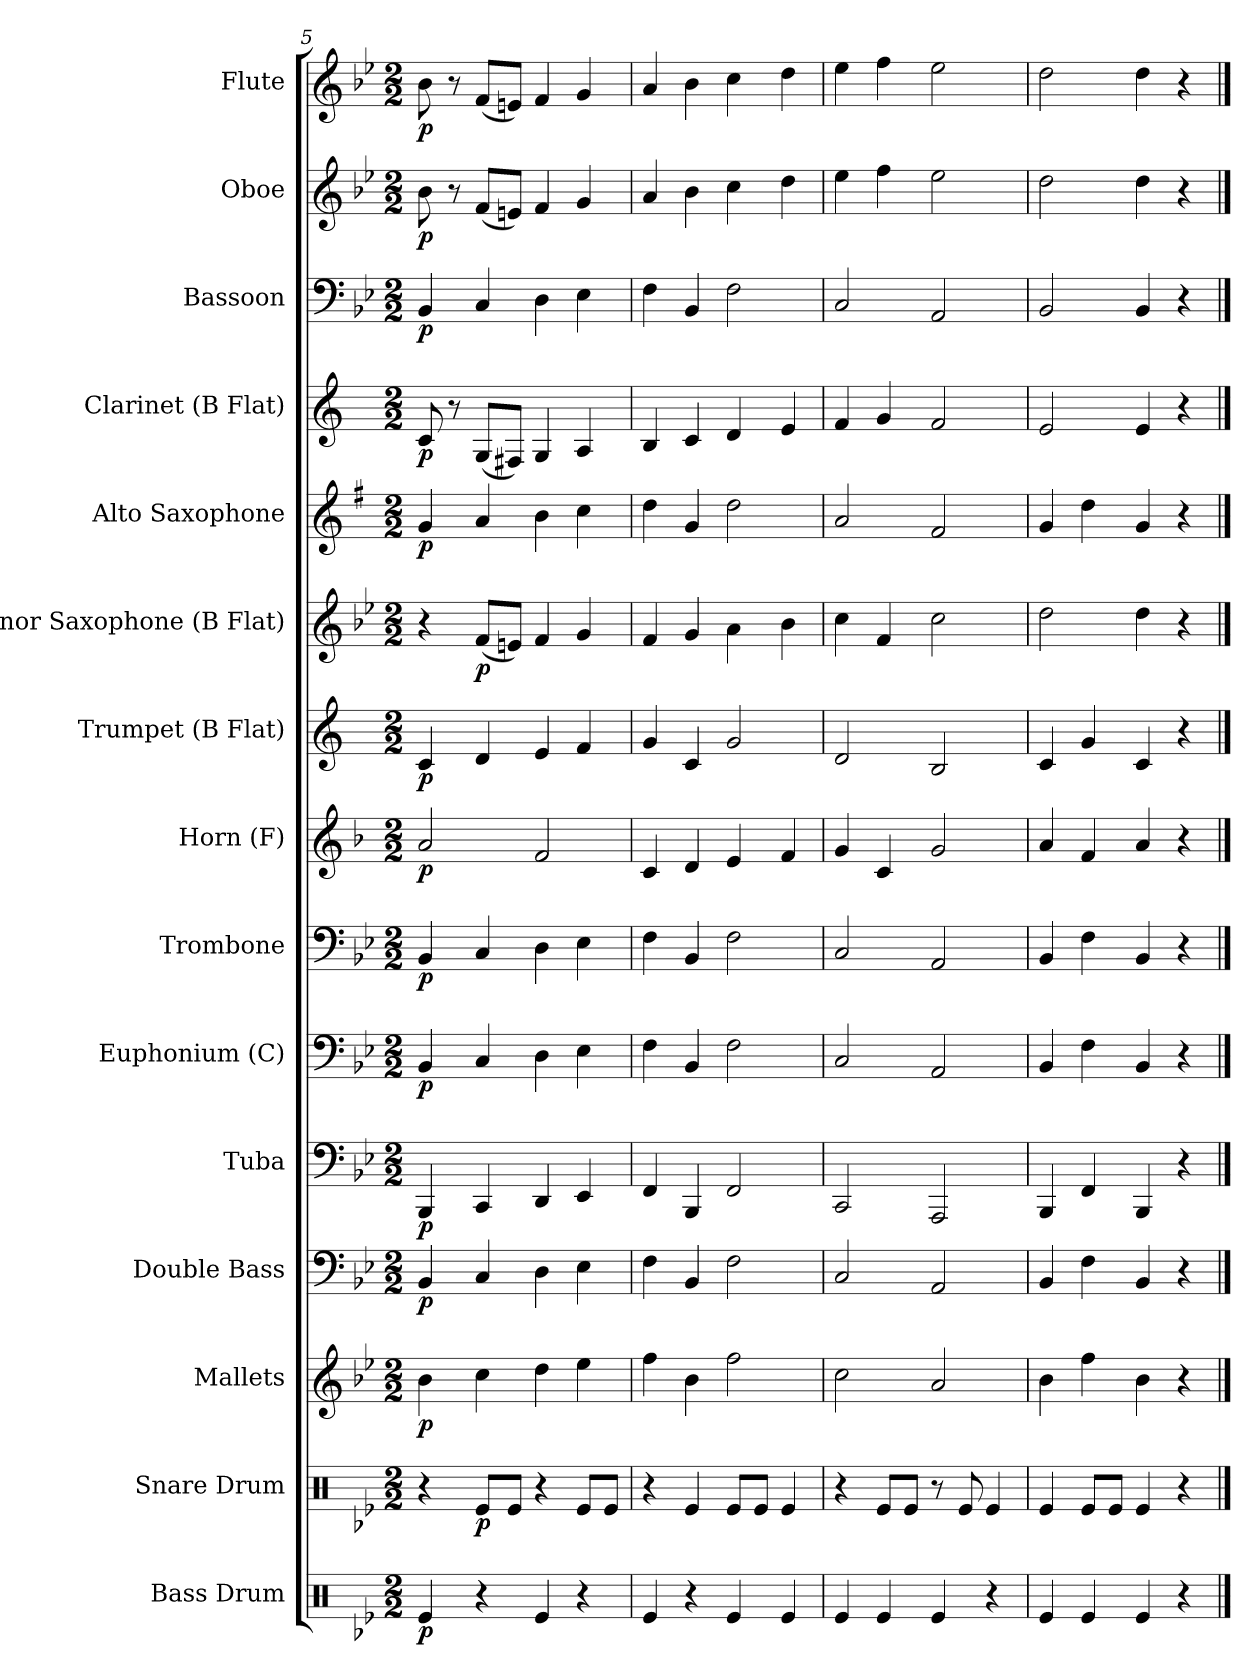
**kern	**dynam	**kern	**dynam	**kern	**dynam	**kern	**dynam	**kern	**dynam	**kern	**dynam	**kern	**dynam	**kern	**dynam	**kern	**dynam	**kern	**dynam	**kern	**dynam	**kern	**dynam	**kern	**dynam	**kern	**dynam	**kern	**dynam
*part15	*part15	*part14	*part14	*part13	*part13	*part12	*part12	*part11	*part11	*part10	*part10	*part9	*part9	*part8	*part8	*part7	*part7	*part6	*part6	*part5	*part5	*part4	*part4	*part3	*part3	*part2	*part2	*part1	*part1
*staff15	*staff15	*staff14	*staff14	*staff13	*staff13	*staff12	*staff12	*staff11	*staff11	*staff10	*staff10	*staff9	*staff9	*staff8	*staff8	*staff7	*staff7	*staff6	*staff6	*staff5	*staff5	*staff4	*staff4	*staff3	*staff3	*staff2	*staff2	*staff1	*staff1
*I"Bass Drum	*	*I"Snare Drum	*	*I"Mallets	*	*I"Double Bass	*	*I"Tuba	*	*I"Euphonium (C)	*	*I"Trombone	*	*I"Horn (F)	*	*I"Trumpet (B Flat)	*	*I"Tenor Saxophone (B Flat)	*	*I"Alto Saxophone	*	*I"Clarinet (B Flat)	*	*I"Bassoon	*	*I"Oboe	*	*I"Flute	*
*clefX	*	*clefX	*	*clefG2	*	*clefF4	*	*clefF4	*	*clefF4	*	*clefF4	*	*clefG2	*	*clefG2	*	*clefG2	*	*clefG2	*	*clefG2	*	*clefF4	*	*clefG2	*	*clefG2	*
*	*	*	*	*ITrd-14c-24	*	*ITrd7c12	*	*	*	*	*	*	*	*ITrd4c7	*	*ITrd1c2	*	*ITrd8c14	*	*ITrd5c9	*	*ITrd1c2	*	*	*	*	*	*	*
*k[b-e-]	*	*k[b-e-]	*	*k[b-e-]	*	*k[b-e-]	*	*k[b-e-]	*	*k[b-e-]	*	*k[b-e-]	*	*k[b-e-]	*	*k[b-e-]	*	*k[b-e-]	*	*k[b-e-]	*	*k[b-e-]	*	*k[b-e-]	*	*k[b-e-]	*	*k[b-e-]	*
*B-:	*	*B-:	*	*B-:	*	*B-:	*	*B-:	*	*B-:	*	*B-:	*	*B-:	*	*B-:	*	*B-:	*	*B-:	*	*B-:	*	*B-:	*	*B-:	*	*B-:	*
*M2/2	*	*M2/2	*	*M2/2	*	*M2/2	*	*M2/2	*	*M2/2	*	*M2/2	*	*M2/2	*	*M2/2	*	*M2/2	*	*M2/2	*	*M2/2	*	*M2/2	*	*M2/2	*	*M2/2	*
=5	=5	=5	=5	=5	=5	=5	=5	=5	=5	=5	=5	=5	=5	=5	=5	=5	=5	=5	=5	=5	=5	=5	=5	=5	=5	=5	=5	=5	=5
!	!LO:DY:b	!	!	!	!LO:DY:b	!	!LO:DY:b	!	!LO:DY:b	!	!LO:DY:b	!	!LO:DY:b	!	!LO:DY:b	!	!LO:DY:b	!	!	!	!LO:DY:b	!	!LO:DY:b	!	!LO:DY:b	!	!LO:DY:b	!	!LO:DY:b
4Re/	p	4r	.	4bbb-\	p	4BBB-/	p	4BBB-/	p	4BB-/	p	4BB-/	p	2d/	p	4B-/	p	4r	.	4B-/	p	8B-/	p	4BB-/	p	8b-\	p	8b-\	p
.	.	.	.	.	.	.	.	.	.	.	.	.	.	.	.	.	.	.	.	.	.	8r	.	.	.	8r	.	8r	.
!	!	!	!LO:DY:b	!	!	!	!	!	!	!	!	!	!	!	!	!	!	!	!LO:DY:b	!	!	!	!	!	!	!	!	!	!
4r	.	8Re/L	p	4cccc\	.	4CC/	.	4CC/	.	4C/	.	4C/	.	.	.	4c/	.	(8F/L	p	4c/	.	(8F/L	.	4C/	.	(8f/L	.	(8f/L	.
.	.	8Re/J	.	.	.	.	.	.	.	.	.	.	.	.	.	.	.	8En/J)	.	.	.	8En/J)	.	.	.	8en/J)	.	8en/J)	.
4Re/	.	4r	.	4dddd\	.	4DD\	.	4DD/	.	4D\	.	4D\	.	2B-/	.	4d/	.	4F/	.	4d\	.	4F/	.	4D\	.	4f/	.	4f/	.
4r	.	8Re/L	.	4eeee-\	.	4EE-\	.	4EE-/	.	4E-\	.	4E-\	.	.	.	4e-/	.	4G/	.	4e-\	.	4G/	.	4E-\	.	4g/	.	4g/	.
.	.	8Re/J	.	.	.	.	.	.	.	.	.	.	.	.	.	.	.	.	.	.	.	.	.	.	.	.	.	.	.
=6	=6	=6	=6	=6	=6	=6	=6	=6	=6	=6	=6	=6	=6	=6	=6	=6	=6	=6	=6	=6	=6	=6	=6	=6	=6	=6	=6	=6	=6
4Re/	.	4r	.	4ffff\	.	4FF\	.	4FF/	.	4F\	.	4F\	.	4F/	.	4f/	.	4F/	.	4f\	.	4A/	.	4F\	.	4a/	.	4a/	.
4r	.	4Re/	.	4bbb-\	.	4BBB-/	.	4BBB-/	.	4BB-/	.	4BB-/	.	4G/	.	4B-/	.	4G/	.	4B-/	.	4B-/	.	4BB-/	.	4b-\	.	4b-\	.
4Re/	.	8Re/L	.	2ffff\	.	2FF\	.	2FF/	.	2F\	.	2F\	.	4A/	.	2f/	.	4A\	.	2f\	.	4c/	.	2F\	.	4cc\	.	4cc\	.
.	.	8Re/J	.	.	.	.	.	.	.	.	.	.	.	.	.	.	.	.	.	.	.	.	.	.	.	.	.	.	.
4Re/	.	4Re/	.	.	.	.	.	.	.	.	.	.	.	4B-/	.	.	.	4B-\	.	.	.	4d/	.	.	.	4dd\	.	4dd\	.
=7	=7	=7	=7	=7	=7	=7	=7	=7	=7	=7	=7	=7	=7	=7	=7	=7	=7	=7	=7	=7	=7	=7	=7	=7	=7	=7	=7	=7	=7
4Re/	.	4r	.	2cccc\	.	2CC/	.	2CC/	.	2C/	.	2C/	.	4c/	.	2c/	.	4c\	.	2c/	.	4e-/	.	2C/	.	4ee-\	.	4ee-\	.
4Re/	.	8Re/L	.	.	.	.	.	.	.	.	.	.	.	4F/	.	.	.	4F/	.	.	.	4f/	.	.	.	4ff\	.	4ff\	.
.	.	8Re/J	.	.	.	.	.	.	.	.	.	.	.	.	.	.	.	.	.	.	.	.	.	.	.	.	.	.	.
4Re/	.	8r	.	2aaa/	.	2AAA/	.	2AAA/	.	2AA/	.	2AA/	.	2c/	.	2A/	.	2c\	.	2A/	.	2e-/	.	2AA/	.	2ee-\	.	2ee-\	.
.	.	8Re/	.	.	.	.	.	.	.	.	.	.	.	.	.	.	.	.	.	.	.	.	.	.	.	.	.	.	.
4r	.	4Re/	.	.	.	.	.	.	.	.	.	.	.	.	.	.	.	.	.	.	.	.	.	.	.	.	.	.	.
=8	=8	=8	=8	=8	=8	=8	=8	=8	=8	=8	=8	=8	=8	=8	=8	=8	=8	=8	=8	=8	=8	=8	=8	=8	=8	=8	=8	=8	=8
4Re/	.	4Re/	.	4bbb-\	.	4BBB-/	.	4BBB-/	.	4BB-/	.	4BB-/	.	4d/	.	4B-/	.	2d\	.	4B-/	.	2d/	.	2BB-/	.	2dd\	.	2dd\	.
4Re/	.	8Re/L	.	4ffff\	.	4FF\	.	4FF/	.	4F\	.	4F\	.	4B-/	.	4f/	.	.	.	4f\	.	.	.	.	.	.	.	.	.
.	.	8Re/J	.	.	.	.	.	.	.	.	.	.	.	.	.	.	.	.	.	.	.	.	.	.	.	.	.	.	.
4Re/	.	4Re/	.	4bbb-\	.	4BBB-/	.	4BBB-/	.	4BB-/	.	4BB-/	.	4d/	.	4B-/	.	4d\	.	4B-/	.	4d/	.	4BB-/	.	4dd\	.	4dd\	.
4r	.	4r	.	4r	.	4r	.	4r	.	4r	.	4r	.	4r	.	4r	.	4r	.	4r	.	4r	.	4r	.	4r	.	4r	.
==	==	==	==	==	==	==	==	==	==	==	==	==	==	==	==	==	==	==	==	==	==	==	==	==	==	==	==	==	==
*-	*-	*-	*-	*-	*-	*-	*-	*-	*-	*-	*-	*-	*-	*-	*-	*-	*-	*-	*-	*-	*-	*-	*-	*-	*-	*-	*-	*-	*-
